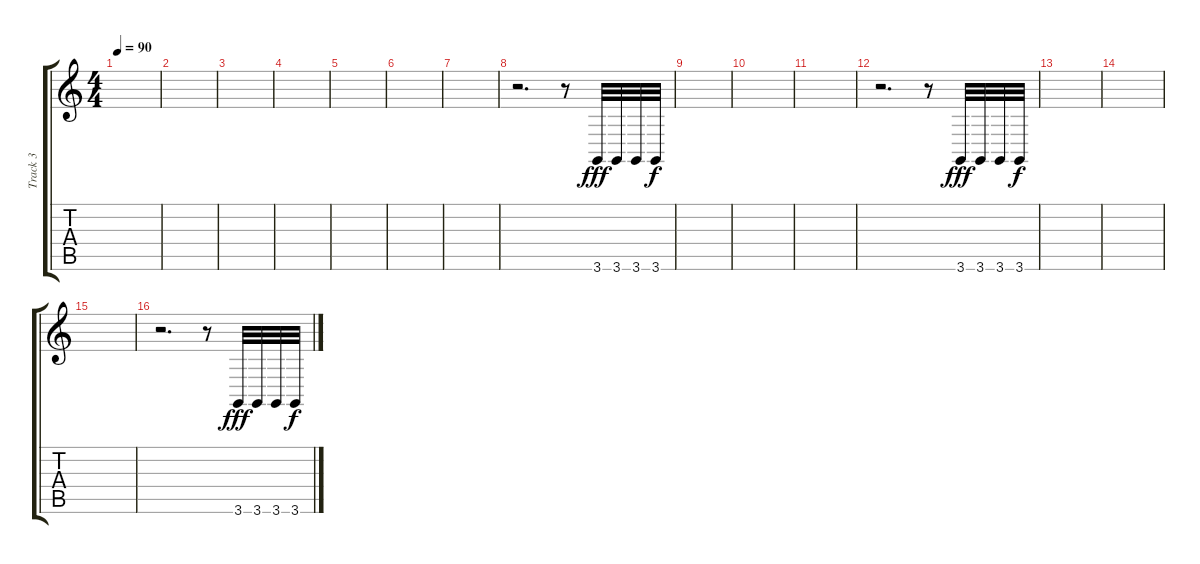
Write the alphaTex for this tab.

\track ("Track 3" "Track 3") {instrument stringensemble1}
\staff {score tabs}
\tuning (E4 B3 G3 D3 A2 E2) {hide}
\ts (4 4)
\tempo 90
\clef g2
\ks c
|
|
|
|
|
|
|
r.2{d} r.8 3.6.32{dy fff} 3.6.32 3.6.32 3.6.32{dy f} |
|
|
|
r.2{d} r.8 3.6.32{dy fff} 3.6.32 3.6.32 3.6.32{dy f} |
|
|
|
r.2{d} r.8 3.6.32{dy fff} 3.6.32 3.6.32 3.6.32{dy f}
